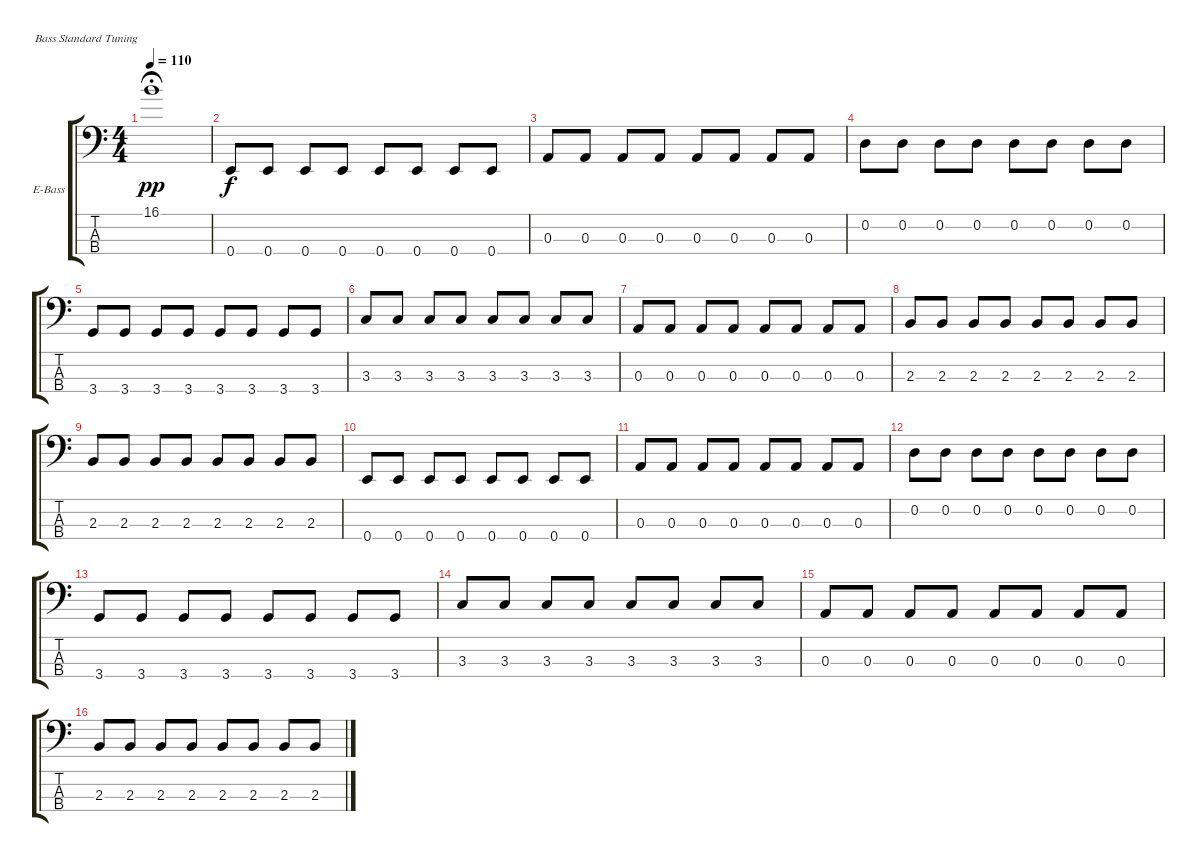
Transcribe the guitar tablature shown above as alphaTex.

\bracketExtendMode groupsimilarinstruments
\firstSystemTrackNameOrientation horizontal
\otherSystemsTrackNameOrientation horizontal
\track ("Electric Bass" "E-Bass") {instrument electricbassfinger}
\staff {score tabs}
\tuning (G2 D2 A1 E1)
\ts (4 4)
\tempo 110
\clef f4
\ks c
16.1.1{dy pp fermata (medium 0.5)} |
0.4.8{dy f} 0.4.8 0.4.8 0.4.8 0.4.8 0.4.8 0.4.8 0.4.8 |
0.3.8 0.3.8 0.3.8 0.3.8 0.3.8 0.3.8 0.3.8 0.3.8 |
0.2.8 0.2.8 0.2.8 0.2.8 0.2.8 0.2.8 0.2.8 0.2.8 |
3.4.8 3.4.8 3.4.8 3.4.8 3.4.8 3.4.8 3.4.8 3.4.8 |
3.3.8 3.3.8 3.3.8 3.3.8 3.3.8 3.3.8 3.3.8 3.3.8 |
0.3.8 0.3.8 0.3.8 0.3.8 0.3.8 0.3.8 0.3.8 0.3.8 |
2.3.8 2.3.8 2.3.8 2.3.8 2.3.8 2.3.8 2.3.8 2.3.8 |
2.3.8 2.3.8 2.3.8 2.3.8 2.3.8 2.3.8 2.3.8 2.3.8 |
0.4.8 0.4.8 0.4.8 0.4.8 0.4.8 0.4.8 0.4.8 0.4.8 |
0.3.8 0.3.8 0.3.8 0.3.8 0.3.8 0.3.8 0.3.8 0.3.8 |
0.2.8 0.2.8 0.2.8 0.2.8 0.2.8 0.2.8 0.2.8 0.2.8 |
3.4.8 3.4.8 3.4.8 3.4.8 3.4.8 3.4.8 3.4.8 3.4.8 |
3.3.8 3.3.8 3.3.8 3.3.8 3.3.8 3.3.8 3.3.8 3.3.8 |
0.3.8 0.3.8 0.3.8 0.3.8 0.3.8 0.3.8 0.3.8 0.3.8 |
2.3.8 2.3.8 2.3.8 2.3.8 2.3.8 2.3.8 2.3.8 2.3.8
